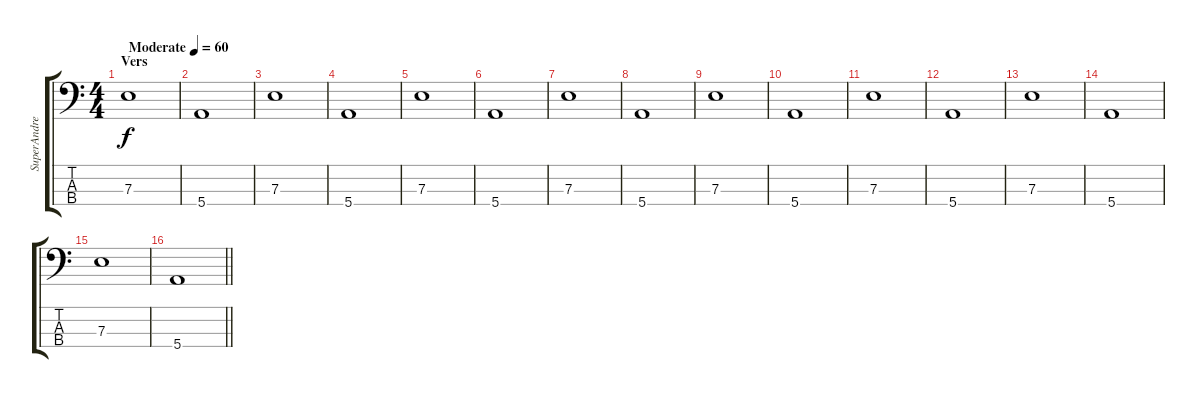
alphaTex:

\track ("SuperAndreas" "SuperAndre") {instrument electricbassfinger}
\staff {score tabs}
\tuning (G2 D2 A1 E1) {hide}
\ts (4 4)
\section ("" "Vers")
\tempo (60 "Moderate")
\clef f4
\ks c
7.3.1{dy f instrument electricbassfinger} |
5.4.1 |
7.3.1 |
5.4.1 |
7.3.1 |
5.4.1 |
7.3.1 |
5.4.1 |
7.3.1 |
5.4.1 |
7.3.1 |
5.4.1 |
7.3.1 |
5.4.1 |
7.3.1 |
\barLineRight lightlight
5.4.1
